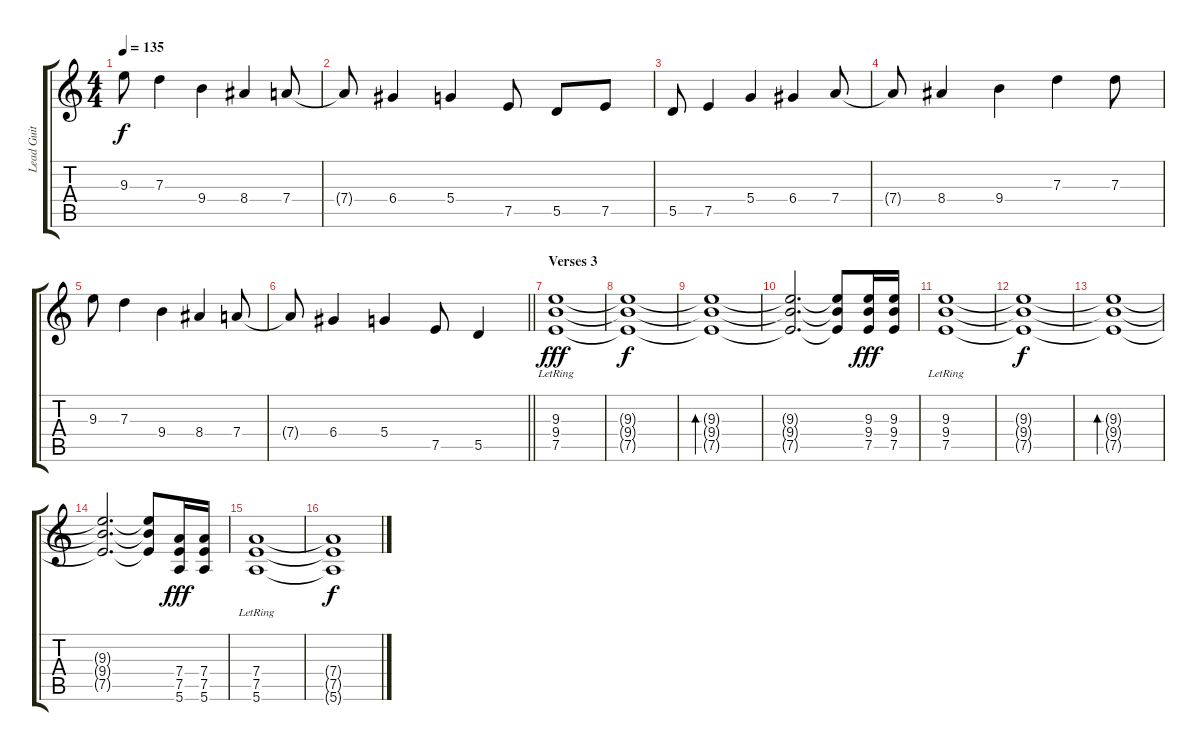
\track ("Lead Guit" "Lead Guit") {instrument distortionguitar}
\staff {score tabs}
\tuning (E4 B3 G3 D3 A2 E2) {hide}
\ts (4 4)
\tempo 135
\clef g2
\ks c
9.3.8{dy f} 7.3.4 9.4.4 8.4.4 7.4.8 |
7.4{t}.8 6.4.4 5.4.4 7.5.8 5.5.8 7.5.8 |
5.5.8 7.5.4 5.4.4 6.4.4 7.4.8 |
7.4{t}.8 8.4.4 9.4.4 7.3.4 7.3.8 |
9.3.8 7.3.4 9.4.4 8.4.4 7.4.8 |
\barLineRight lightlight
7.4{t}.8 6.4.4 5.4.4 7.5.8 5.5.4 |
\section ("" "Verses 3")
(9.3{lr} 9.4{lr} 7.5{lr}).1{dy fff} |
(9.3{t} 9.4{t} 7.5{t}).1{dy f} |
(9.3{t} 9.4{t} 7.5{t}).1{bd 480} |
(9.3{t} 9.4{t} 7.5{t}).2{d} (9.3{t} 9.4{t} 7.5{t}).8 (9.3 9.4 7.5).16{dy fff} (9.3 9.4 7.5).16 |
(9.3{lr} 9.4{lr} 7.5{lr}).1 |
(9.3{t} 9.4{t} 7.5{t}).1{dy f} |
(9.3{t} 9.4{t} 7.5{t}).1{bd 480} |
(9.3{t} 9.4{t} 7.5{t}).2{d} (9.3{t} 9.4{t} 7.5{t}).8 (7.4 7.5 5.6).16{dy fff} (7.4 7.5 5.6).16 |
(7.4{lr} 7.5{lr} 5.6{lr}).1 |
(7.4{t} 7.5{t} 5.6{t}).1{dy f}
